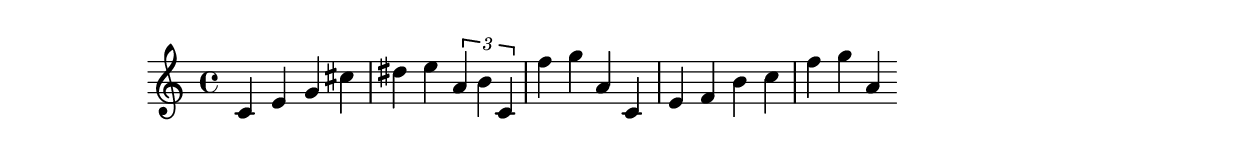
% LilyBin
\score{
	{
	  c' e' g' cis'' dis'' e'' \tuplet 3/2 { a' b' c' } f'' g'' a'
	  c' e' f' b' c'' f'' g'' a'
	}

	\layout{}
	\midi{}
}
